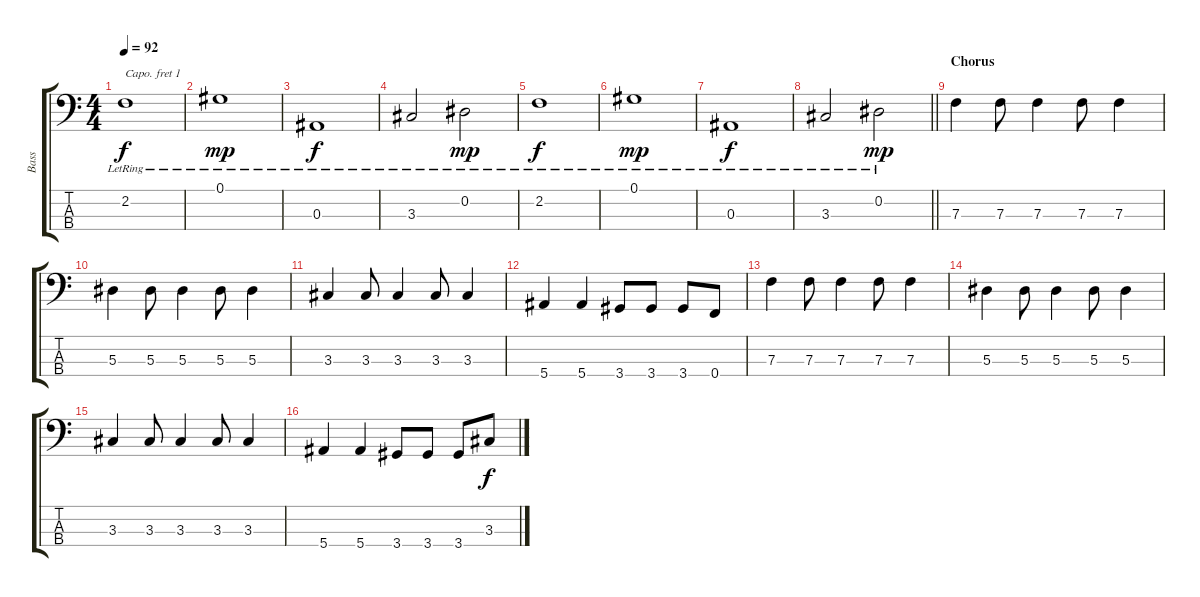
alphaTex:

\track ("Bass" "Bass") {instrument electricbassfinger}
\staff {score tabs}
\capo 1
\tuning (G2 D2 A1 E1) {hide}
\ts (4 4)
\tempo 92
\clef f4
\ks c
2.2{lr}.1{dy f} |
0.1{lr}.1{dy mp} |
0.3{lr}.1{dy f} |
3.3{lr}.2 0.2{lr}.2{dy mp} |
2.2{lr}.1{dy f} |
0.1{lr}.1{dy mp} |
0.3{lr}.1{dy f} |
\barLineRight lightlight
3.3{lr}.2 0.2{lr}.2{dy mp} |
\section ("" "Chorus")
7.3.4 7.3.8 7.3.4 7.3.8 7.3.4 |
5.3.4 5.3.8 5.3.4 5.3.8 5.3.4 |
3.3.4 3.3.8 3.3.4 3.3.8 3.3.4 |
5.4.4 5.4.4 3.4.8 3.4.8 3.4.8 0.4.8 |
7.3.4 7.3.8 7.3.4 7.3.8 7.3.4 |
5.3.4 5.3.8 5.3.4 5.3.8 5.3.4 |
3.3.4 3.3.8 3.3.4 3.3.8 3.3.4 |
5.4.4 5.4.4 3.4.8 3.4.8 3.4.8 3.3.8{dy f}
